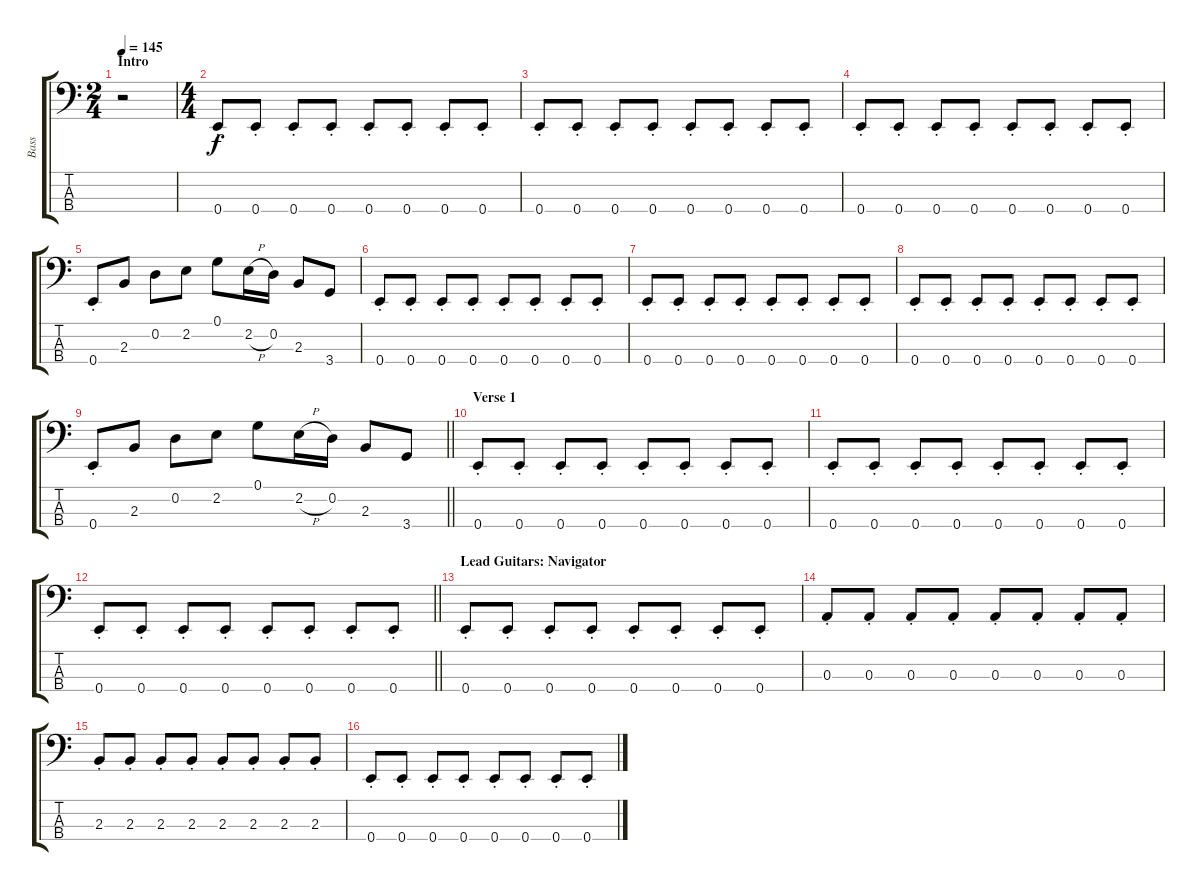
\track ("Bass" "Bass") {instrument electricbasspick}
\staff {score tabs}
\tuning (G2 D2 A1 E1) {hide}
\ts (2 4)
\section ("" "Intro")
\tempo 145
\clef f4
\ks c
r.2{dy f instrument electricbasspick} |
\ts (4 4)
0.4{st}.8 0.4{st}.8 0.4{st}.8 0.4{st}.8 0.4{st}.8 0.4{st}.8 0.4{st}.8 0.4{st}.8 |
0.4{st}.8 0.4{st}.8 0.4{st}.8 0.4{st}.8 0.4{st}.8 0.4{st}.8 0.4{st}.8 0.4{st}.8 |
0.4{st}.8 0.4{st}.8 0.4{st}.8 0.4{st}.8 0.4{st}.8 0.4{st}.8 0.4{st}.8 0.4{st}.8 |
0.4{st}.8 2.3.8 0.2.8 2.2.8 0.1.8 2.2{h}.16 0.2.16 2.3.8 3.4.8 |
0.4{st}.8 0.4{st}.8 0.4{st}.8 0.4{st}.8 0.4{st}.8 0.4{st}.8 0.4{st}.8 0.4{st}.8 |
0.4{st}.8 0.4{st}.8 0.4{st}.8 0.4{st}.8 0.4{st}.8 0.4{st}.8 0.4{st}.8 0.4{st}.8 |
0.4{st}.8 0.4{st}.8 0.4{st}.8 0.4{st}.8 0.4{st}.8 0.4{st}.8 0.4{st}.8 0.4{st}.8 |
\barLineRight lightlight
0.4{st}.8 2.3.8 0.2.8 2.2.8 0.1.8 2.2{h}.16 0.2.16 2.3.8 3.4.8 |
\section ("" "Verse 1")
0.4{st}.8 0.4{st}.8 0.4{st}.8 0.4{st}.8 0.4{st}.8 0.4{st}.8 0.4{st}.8 0.4{st}.8 |
0.4{st}.8 0.4{st}.8 0.4{st}.8 0.4{st}.8 0.4{st}.8 0.4{st}.8 0.4{st}.8 0.4{st}.8 |
\barLineRight lightlight
0.4{st}.8 0.4{st}.8 0.4{st}.8 0.4{st}.8 0.4{st}.8 0.4{st}.8 0.4{st}.8 0.4{st}.8 |
\section ("" "Lead Guitars: Navigator")
0.4{st}.8 0.4{st}.8 0.4{st}.8 0.4{st}.8 0.4{st}.8 0.4{st}.8 0.4{st}.8 0.4{st}.8 |
0.3{st}.8 0.3{st}.8 0.3{st}.8 0.3{st}.8 0.3{st}.8 0.3{st}.8 0.3{st}.8 0.3{st}.8 |
2.3{st}.8 2.3{st}.8 2.3{st}.8 2.3{st}.8 2.3{st}.8 2.3{st}.8 2.3{st}.8 2.3{st}.8 |
0.4{st}.8 0.4{st}.8 0.4{st}.8 0.4{st}.8 0.4{st}.8 0.4{st}.8 0.4{st}.8 0.4{st}.8
